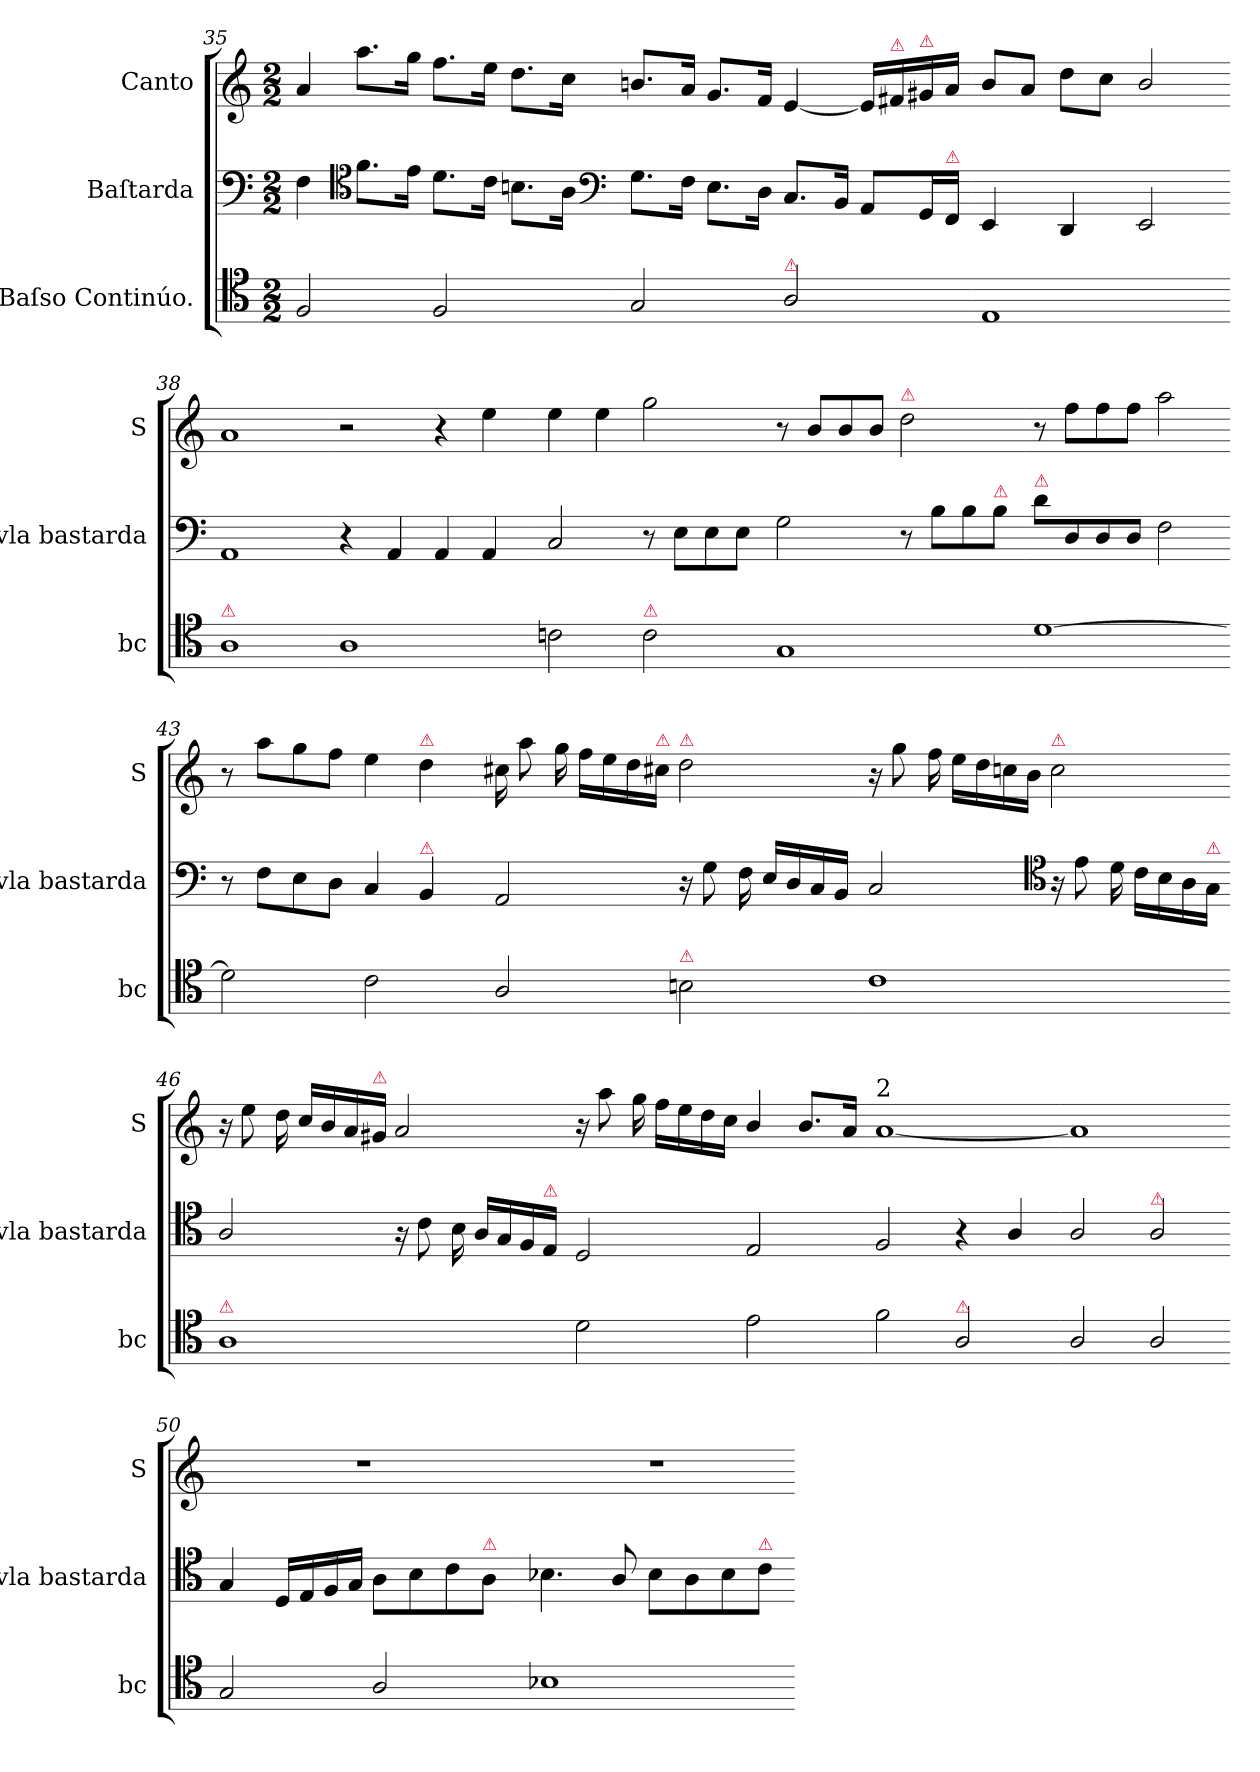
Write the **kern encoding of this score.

**kern	**kern	**kern
*part3	*part2	*part1
*staff3	*staff2	*staff1
*I"Baſso Continúo.	*I"Baſtarda	*I"Canto
*I'bc	*I'vla bastarda	*I'S
*clefC4	*clefF4	*clefG2
*k[]	*k[]	*k[]
*M2/2	*M2/2	*M2/2
=35	=35	=35
2F/	4F\	4a/
*	*clefC4	*
.	8.f\L	8.aa\L
.	16e\Jk	16gg\Jk
2F/	8.d\L	8.ff\L
.	16c\Jk	16ee\Jk
.	8.Bn\L	8.dd\L
.	16A\Jk	16cc\Jk
*	*clefF4	*
=36-	=36-	=36-
2G/	8.G\L	8.bn/L
.	16F\Jk	16a/Jk
.	8.E\L	8.g/L
.	16D\Jk	16f/Jk
!LO:TX:a:color=crimson:t=⚠	!	!
2A/	8.C/L	[4e/
.	16BB/Jk	.
.	8AA/L	16e/LL]
!	!	!LO:TX:a:color=crimson:t=⚠
.	.	16f#X/
!	!	!LO:TX:a:color=crimson:t=⚠
.	16GG/L	16g#X/
!	!LO:TX:a:color=crimson:t=⚠	!
.	16FF/JJ	16a/JJ
=37-	=37-	=37-
1E	4EE/	8b/L
.	.	8a/J
.	4DD/	8dd\L
.	.	8cc\J
.	2EE/	2b/
=38-	=38-	=38-
!LO:TX:a:color=crimson:t=⚠	!	!
1A	1AA	1a
=39-	=39-	=39-
1A	4r	2r
.	4AA/	.
.	4AA/	4r
.	4AA/	4ee\
=40-	=40-	=40-
2cn\	2C/	4ee\
.	.	4ee\
!LO:TX:a:color=crimson:t=⚠	!	!
2c\	8r	2gg\
.	8E\L	.
.	8E\	.
.	8E\J	.
=41-	=41-	=41-
1G	2G\	8r
.	.	8b/L
.	.	8b/
.	.	8b/J
!	!	!LO:TX:a:color=crimson:t=⚠
.	8r	2dd\
.	8B\L	.
.	8B\	.
!	!LO:TX:a:color=crimson:t=⚠	!
.	8B\J	.
=42-	=42-	=42-
!	!LO:TX:a:color=crimson:t=⚠	!
[1d	8d\L	8r
.	8D/	8ff\L
.	8D/	8ff\
.	8D/J	8ff\J
.	2F\	2aa\
=43-	=43-	=43-
2d]	8r	8r
.	8F\L	8aa\L
.	8E\	8gg\
.	8D\J	8ff\J
2c\	4C/	4ee\
!	!	!LO:TX:a:color=crimson:t=⚠
!	!LO:TX:a:color=crimson:t=⚠	!
.	4BB/	4dd\
=44-	=44-	=44-
2A/	2AA/	16cc#X\
.	.	8aa\
.	.	16gg\
.	.	16ff\LL
.	.	16ee\
.	.	16dd\
!	!	!LO:TX:a:color=crimson:t=⚠
.	.	16cc#X\JJ
!	!	!LO:TX:a:color=crimson:t=⚠
!LO:TX:a:color=crimson:t=⚠	!	!
2Bn\	16r	2dd\
.	8G\	.
.	16F\	.
.	16E/LL	.
.	16D/	.
.	16C/	.
.	16BB/JJ	.
=45-	=45-	=45-
1c	2C/	16r
.	.	8gg\
.	.	16ff\
.	.	16ee\LL
.	.	16dd\
.	.	16ccn\
.	.	16b\JJ
*	*clefC4	*
!	!	!LO:TX:a:color=crimson:t=⚠
.	16r	2cc\
.	8e\	.
.	16d\	.
.	16c\LL	.
.	16B\	.
.	16A\	.
!	!LO:TX:a:color=crimson:t=⚠	!
.	16G\JJ	.
=46-	=46-	=46-
!LO:TX:a:color=crimson:t=⚠	!	!
1A	2A/	16r
.	.	8ee\
.	.	16dd\
.	.	16cc/LL
.	.	16b/
.	.	16a/
!	!	!LO:TX:a:color=crimson:t=⚠
.	.	16g#X/JJ
.	16r	2a/
.	8c\	.
.	16B\	.
.	16A/LL	.
.	16G/	.
.	16F/	.
!	!LO:TX:a:color=crimson:t=⚠	!
.	16E/JJ	.
=47-	=47-	=47-
2d\	2D/	16r
.	.	8aa\
.	.	16gg\
.	.	16ff\LL
.	.	16ee\
.	.	16dd\
.	.	16cc\JJ
2e\	2E/	4b/
.	.	8.b/L
.	.	16a/Jk
=48-	=48-	=48-
!	!	!LO:TX:a:t=2
2f\	2F/	[1a
!LO:TX:a:color=crimson:t=⚠	!	!
2A/	4r	.
.	4A/	.
=49-	=49-	=49-
2A/	2A/	1a]
!	!LO:TX:a:color=crimson:t=⚠	!
2A/	2A/	.
=50-	=50-	=50-
2G/	4G/	1r
.	16D/LL	.
.	16E/	.
.	16F/	.
.	16G/JJ	.
2A/	8A\L	.
.	8B\	.
.	8c\	.
!	!LO:TX:a:color=crimson:t=⚠	!
.	8A\J	.
=51-	=51-	=51-
1B-X	4.B-X\	1r
.	8A/	.
.	8B-\L	.
.	8A\	.
.	8B-\	.
!	!LO:TX:a:color=crimson:t=⚠	!
.	8c\J	.
=-	=-	=-
*-	*-	*-
